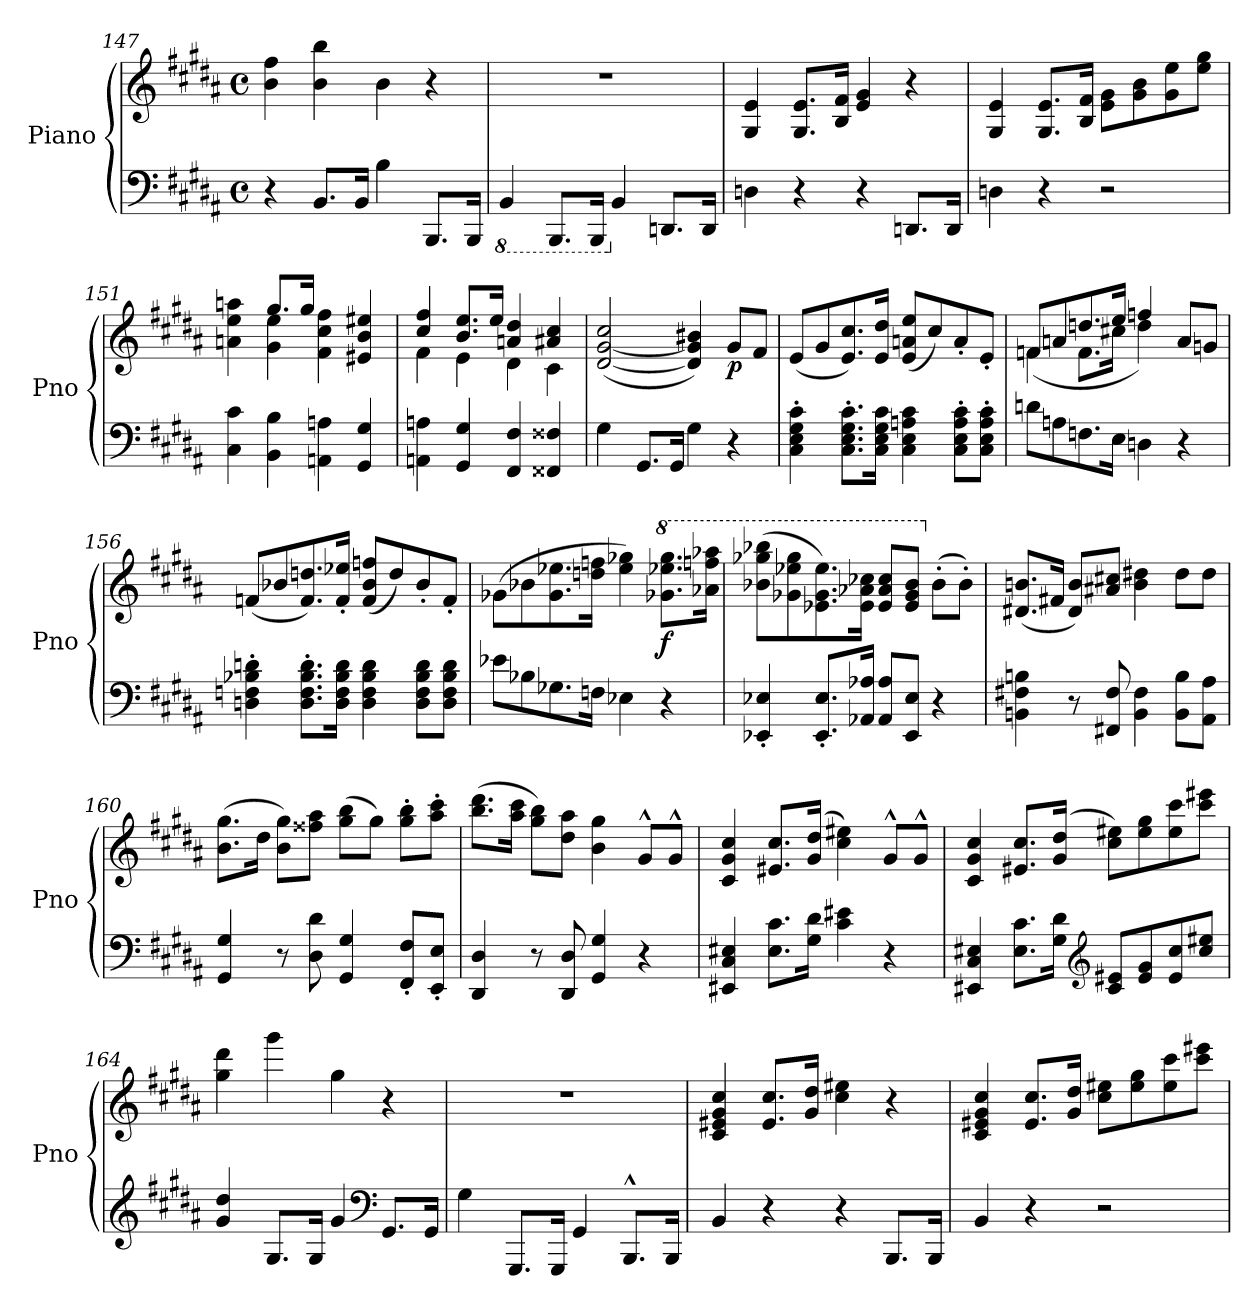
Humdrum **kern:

**kern	**kern	**dynam
*part1	*part1	*part1
*staff2	*staff1	*staff1/2
*I"Piano	*	*
*I'Pno	*	*
!!LO:LB:g=z
*clefF4	*clefG2	*
*k[f#c#g#d#a#]	*k[f#c#g#d#a#]	*
*M4/4	*M4/4	*
*met(c)	*met(c)	*
=147	=147	=147
4r	4b\ 4ff#\	.
8.BB/L	4b\ 4bb\	.
16BB/Jk	.	.
4B\	4b\	.
8.BBB/L	4r	.
16BBB/Jk	.	.
=148	=148	=148
*8ba	*	*
4BBB/	1r	.
8.BBBB/L	.	.
16BBBB/Jk	.	.
*X8ba	*	*
4BB/	.	.
8.DDn/L	.	.
16DD/Jk	.	.
!!LO:PB:g=z
=149	=149	=149
4Dn\	4G#/ 4e/	.
4r	8.G#/ 8.e/L	.
.	16B/ 16f#/Jk	.
4r	4e/ 4g#/	.
8.DDn/L	4r	.
16DD/Jk	.	.
=150	=150	=150
4Dn\	4G#/ 4e/	.
4r	8.G#/ 8.e/L	.
.	16B/ 16f#/Jk	.
2r	8e\ 8g#\L	.
.	8g#\ 8b\	.
.	8g#\ 8ee\	.
.	8ee\ 8gg#\J	.
=151	=151	=151
*	*^	*
4C#\ 4c#\	4an\ 4ee\ 4aan\	4ryy	.
4BB\ 4B\	8.gg#/L	4g#\ 4ee\	.
.	16gg#/Jk	.	.
4AAn\ 4An\	4f#\ 4cc#\ 4ff#\	2ryy	.
4GG#/ 4G#/	4e#X/ 4b/ 4ee#X/	.	.
=152	=152	=152	=152
4AAn\ 4An\	4cc#/ 4ff#/	4f#\	.
4GG#/ 4G#/	8.b/ 8.ee/L	4e\	.
.	16ee/Jk	.	.
4FF#/ 4F#/	4an/ 4dd#/	4d#\	.
4FF##X/ 4F##X/	4a#X/ 4cc#/	4c#\	.
*	*v	*v	*
=153	=153	=153
4G#\	([2d#/ [<2g#/ 2cc#/	.
8.GG#/L	.	.
16GG#/Jk	.	.
4G#\	4d#/] 4g#/] 4b#X/)	.
!	!	!LO:DY:b
4r	8g#/L	p
.	8f#/J	.
!!LO:LB:g=z
=154	=154	=154
4C#\' 4E\' 4G#\' 4c#\'	(8e/L	.
.	8g#/	.
8.C#\' 8.E\' 8.G#\' 8.c#\'L	8.e/ 8.cc#/)	.
16C#\ 16E\ 16G#\ 16c#\Jk	16e/ 16dd#/Jk	.
4C#\ 4E\ 4An\ 4c#\	(8e/ 8an/ 8ee/L	.
.	8cc#/)	.
8C#\' 8E\' 8A\' 8c#\'L	8a'/	.
8C#\' 8E\' 8A\' 8c#\'J	8e'/J	.
=155	=155	=155
*	*^	*
8dn\L	8fn/L	(4f\	.
8An\	8an/	.	.
8.Fn\	8.ddn/	8.f\L	.
16E\Jk	16ee/Jk	16cc#X\Jk	.
4Dn\	4ffn/	4dd\)	.
4r	8a/L	4ryy	.
.	8gn/J	.	.
*	*v	*v	*
=156	=156	=156
4Dn\' 4Fn\' 4B-X\' 4dn\'	(8fn/L	.
.	8b-X/	.
8.D\' 8.F\' 8.B-\' 8.d\'L	8.f/ 8.ddn/)	.
16D\ 16F\ 16B-\ 16d\Jk	16f/' 16ee-X/'Jk	.
4D\ 4F\ 4B-\ 4d\	(8f/ 8b-/ 8ffn/L	.
.	8dd/)	.
8D\ 8F\ 8B-\ 8d\L	8b-'/	.
8D\ 8F\ 8B-\ 8d\J	8f'/J	.
!!LO:LB:g=z
=157	=157	=157
8e-X\L	(8g-X\L	.
8B-X\	8b-X\	.
8.G-X\	8.g-\ 8.ee-X\	.
16Fn\Jk	16ddn\ 16ffn\Jk	.
4E-X\	4ee-\ 4gg-X\)	.
*	*8va	*
!	!	!LO:DY:b
4r	8.gg-X\ 8.eee-X\ 8.ggg-\L	f
.	16aa-X\ 16fffn\ 16aaa-X\Jk	.
=158	=158	=158
4EE-X/' 4E-X/'	(8bb-X\ 8ggg-X\ 8bbb-X\L	.
.	8gg-X\ 8eee-j\ 8ggg-\	.
8.EE-/' 8.E-/'L	8.ee-X\ 8.gg-\ 8.eee-\)	.
16AA-X/ 16A-X/Jk	16ee-\ 16aa-X\ 16ccc-X\Jk	.
8AA-/ 8A-/L	8ee-/ 8aa-/ 8ccc-/L	.
8EE-/ 8E-/J	8ee-/ 8gg-/ 8bb-/J	.
*	*X8va	*
4r	(8b-'\L	.
.	8b-'\J)	.
=159	=159	=159
4BBn\ 4F#X\ 4Bn\	(8.d#X/ 8.bn/L	.
.	16f#X/Jk	.
8r	8d#/ 8b/L)	.
8FF#X/ 8F#/	8a#X/ 8cc#X/J	.
4BB\ 4F#\	4b\ 4dd#X\	.
8BB\ 8B\L	8dd#\L	.
8AA#\ 8A#\J	8dd#\J	.
!!LO:LB:g=z
=160	=160	=160
4GG#/ 4G#/	(8.b\ 8.gg#\L	.
.	16dd#\Jk	.
8r	8b\ 8gg#\L)	.
8D#\ 8d#\	8ff##X\ 8aa#\J	.
4GG#/ 4G#/	(8gg#\ 8bb\L	.
.	8gg#\J)	.
8FF#/' 8F#/'L	8gg#\' 8bb\'L	.
8EE/' 8E/'J	8aa#\' 8ccc#\'J	.
=161	=161	=161
4DD#/ 4D#/	(8.bb\ 8.ddd#\L	.
.	16aa#\ 16ccc#\Jk	.
8r	8gg#\ 8bb\L)	.
8DD#/ 8D#/	8dd#\ 8aa#\J	.
4GG#/ 4G#/	4b\ 4gg#\	.
4r	8g#^^/L	.
.	8g#^^/J	.
=162	=162	=162
4EE#X/ 4C#/ 4E#X/	4c#/ 4g#/ 4cc#/	.
8.E#\ 8.c#\L	8.e#X/ 8.cc#/L	.
16G#\ 16d#\Jk	(<16g#/ 16dd#/Jk	.
4c#\ 4e#X\	4cc#\ 4ee#X\)	.
4r	8g#^^/L	.
.	8g#^^/J	.
=163	=163	=163
4EE#X/ 4C#/ 4E#X/	4c#/ 4g#/ 4cc#/	.
8.E#\ 8.c#\L	8.e#X/ 8.cc#/L	.
16G#\ 16d#\Jk	(16g#/ 16dd#/Jk	.
*clefG2	*	*
8c#/ 8e#X/L	8cc#\ 8ee#X\L)	.
8e#/ 8g#/	8ee#\ 8gg#\	.
8e#/ 8cc#/	8ee#\ 8ccc#\	.
8cc#/ 8ee#X/J	8ccc#\ 8eee#X\J	.
!!LO:LB:g=z
=164	=164	=164
4g#/ 4dd#/	4gg#\ 4ddd#\	.
8.G#/L	4ggg#\	.
16G#/Jk	.	.
4g#/	4gg#\	.
*clefF4	*	*
8.GG#/L	4r	.
16GG#/Jk	.	.
!!LO:LB:g=z
=165	=165	=165
4G#\	1r	.
8.GGG#/L	.	.
16GGG#/Jk	.	.
4GG#/	.	.
8.BBB^^/L	.	.
16BBB/Jk	.	.
=166	=166	=166
4BB/	4c#/ 4e#X/ 4g#/ 4cc#/	.
4r	8.e#/ 8.cc#/L	.
.	16g#/ 16dd#/Jk	.
4r	4cc#\ 4ee#X\	.
8.BBB/L	4r	.
16BBB/Jk	.	.
=167	=167	=167
4BB/	4c#/ 4e#X/ 4g#/ 4cc#/	.
4r	8.e#/ 8.cc#/L	.
.	16g#/ 16dd#/Jk	.
2r	8cc#\ 8ee#X\L	.
.	8ee#\ 8gg#\	.
.	8ee#\ 8ccc#\	.
.	8ccc#\ 8eee#X\J	.
=	=	=
*-	*-	*-
